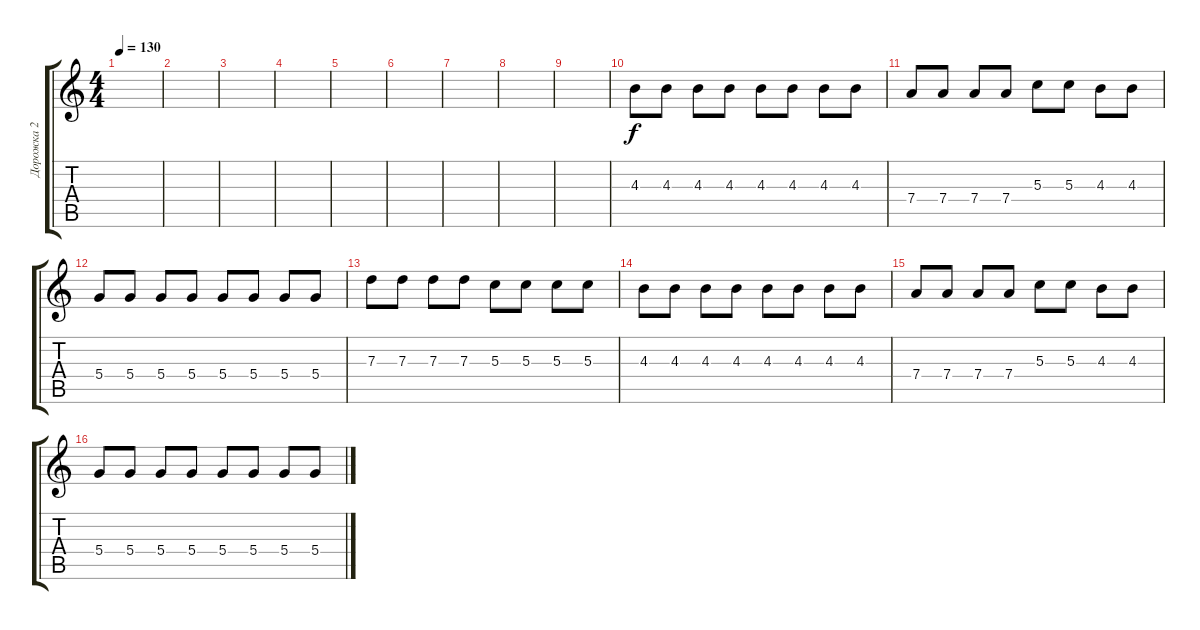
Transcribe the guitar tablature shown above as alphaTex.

\track ("Дорожка 2" "Дорожка 2") {instrument distortionguitar}
\staff {score tabs}
\tuning (E4 B3 G3 D3 A2 E2) {hide}
\ts (4 4)
\tempo 130
\clef g2
\ks c
|
|
|
|
|
|
|
|
|
4.3.8 4.3.8 4.3.8 4.3.8 4.3.8 4.3.8 4.3.8 4.3.8 |
7.4.8 7.4.8 7.4.8 7.4.8 5.3.8 5.3.8 4.3.8 4.3.8 |
5.4.8 5.4.8 5.4.8 5.4.8 5.4.8 5.4.8 5.4.8 5.4.8 |
7.3.8 7.3.8 7.3.8 7.3.8 5.3.8 5.3.8 5.3.8 5.3.8 |
4.3.8 4.3.8 4.3.8 4.3.8 4.3.8 4.3.8 4.3.8 4.3.8 |
7.4.8 7.4.8 7.4.8 7.4.8 5.3.8 5.3.8 4.3.8 4.3.8 |
5.4.8 5.4.8 5.4.8 5.4.8 5.4.8 5.4.8 5.4.8 5.4.8
